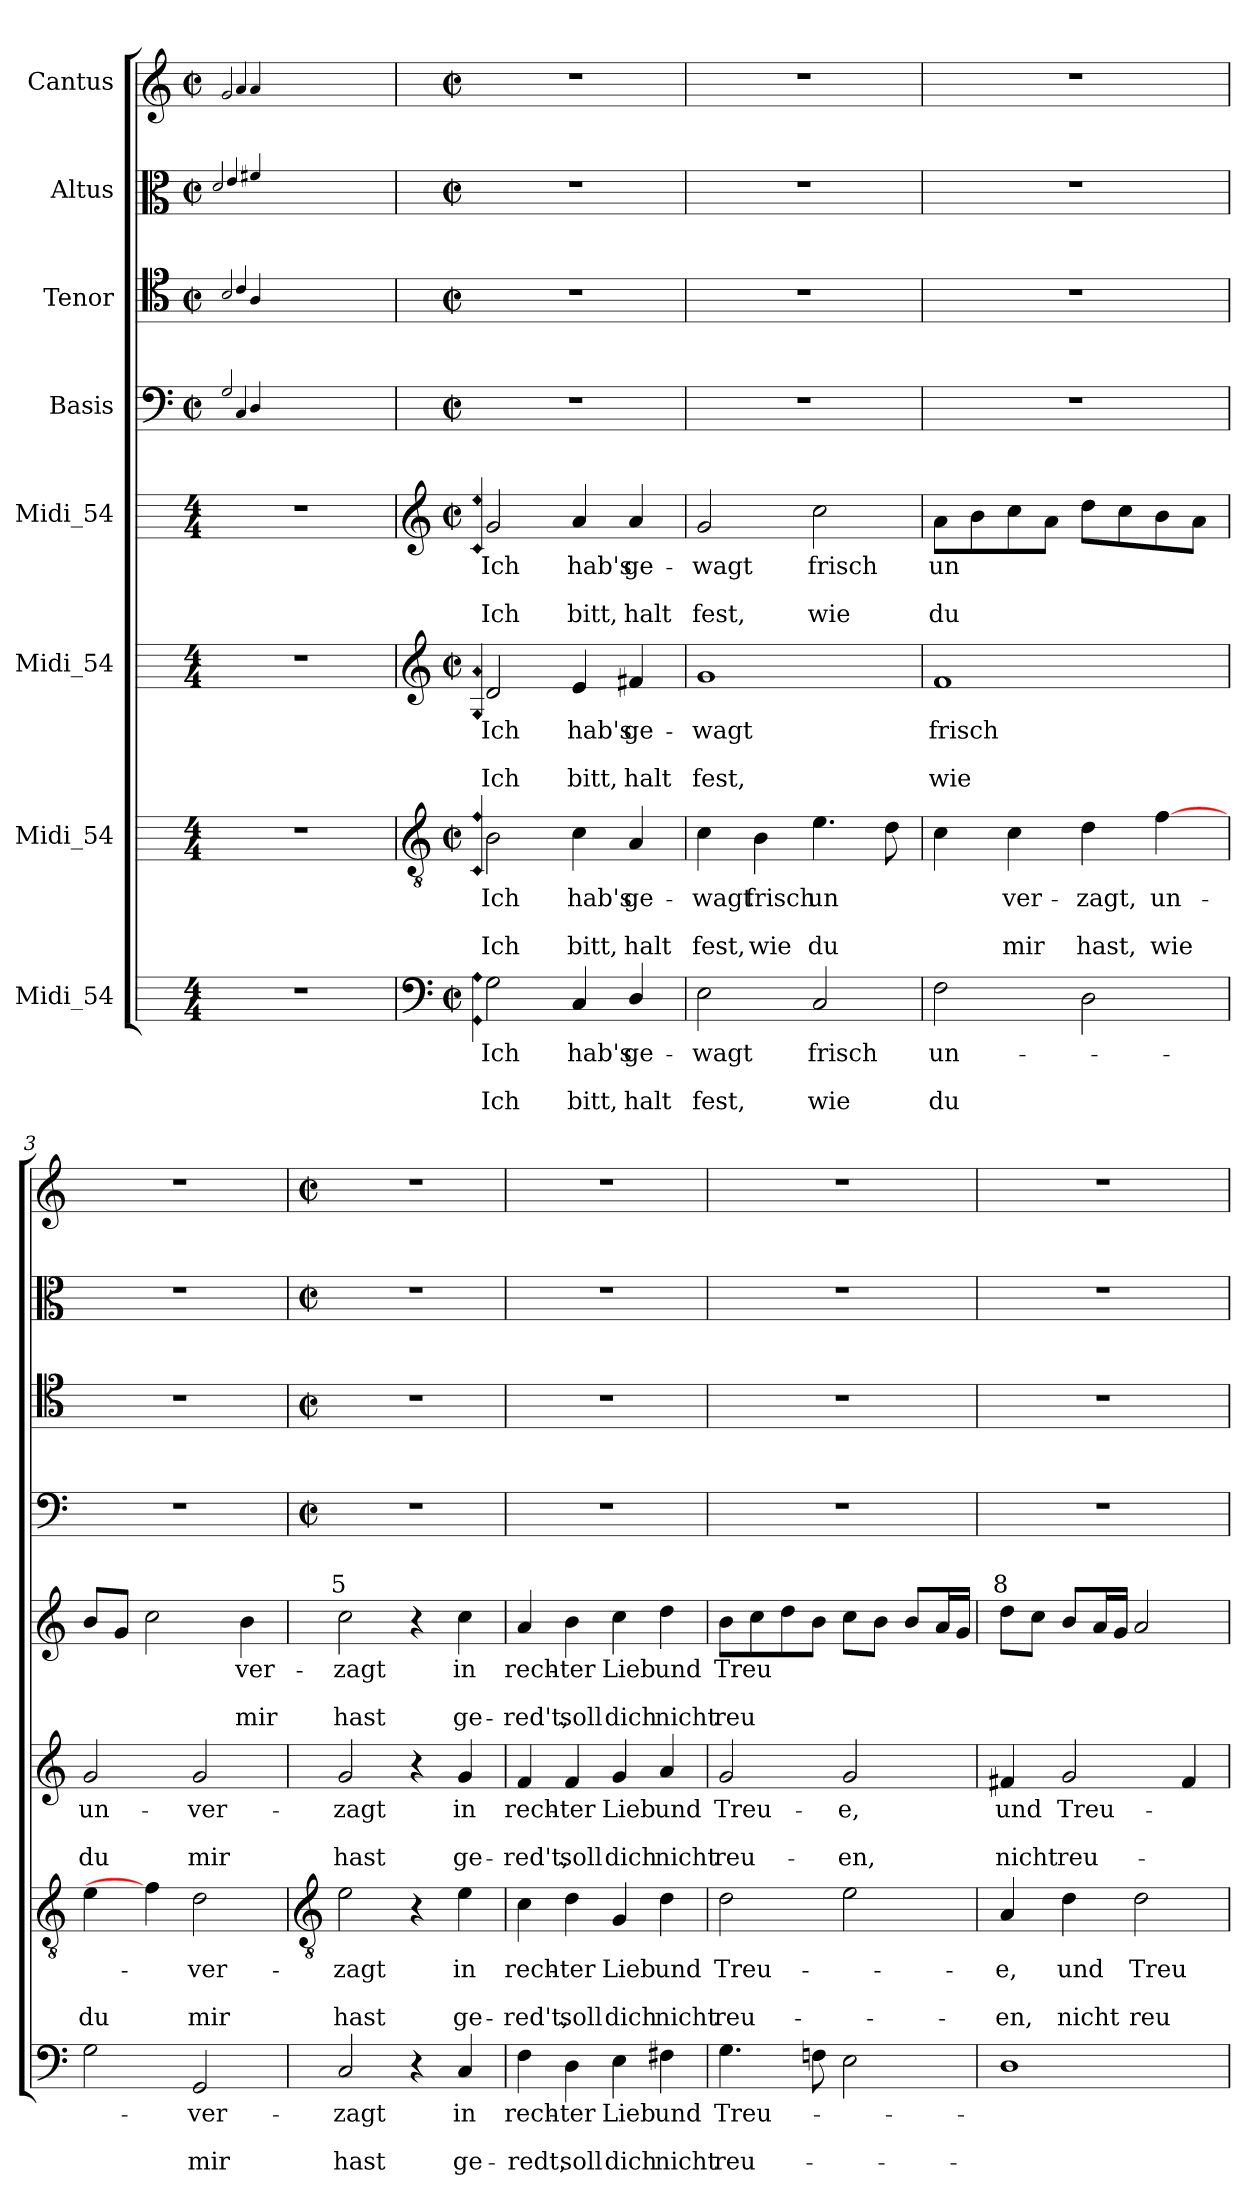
**kern	**text	**text	**text	**kern	**text	**text	**text	**kern	**text	**text	**text	**kern	**text	**text	**text	**kern	**kern	**kern	**kern
*part8	*part8	*part8	*part8	*part7	*part7	*part7	*part7	*part6	*part6	*part6	*part6	*part5	*part5	*part5	*part5	*part4	*part3	*part2	*part1
*staff8	*staff8	*staff8	*staff8	*staff7	*staff7	*staff7	*staff7	*staff6	*staff6	*staff6	*staff6	*staff5	*staff5	*staff5	*staff5	*staff4	*staff3	*staff2	*staff1
*I"Midi_54	*	*	*	*I"Midi_54	*	*	*	*I"Midi_54	*	*	*	*I"Midi_54	*	*	*	*I"Basis	*I"Tenor	*I"Altus	*I"Cantus
*	*	*	*	*	*	*	*	*	*	*	*	*	*	*	*	*clefF4	*clefC4	*clefC3	*clefG2
*	*	*	*	*	*	*	*	*	*	*	*	*	*	*	*	*k[]	*k[]	*k[]	*k[]
*	*	*	*	*	*	*	*	*	*	*	*	*	*	*	*	*C:	*C:	*C:	*C:
*M4/4	*	*	*	*M4/4	*	*	*	*M4/4	*	*	*	*M4/4	*	*	*	*M2/2	*M2/2	*M2/2	*M2/2
*	*	*	*	*	*	*	*	*	*	*	*	*	*	*	*	*met(c|)	*met(c|)	*met(c|)	*met(c|)
=	=	=	=	=	=	=	=	=	=	=	=	=	=	=	=	=	=	=	=
.	.	.	.	.	.	.	.	.	.	.	.	.	.	.	.	2qqG	2qqB	2qqd	2qqg/
.	.	.	.	.	.	.	.	.	.	.	.	.	.	.	.	4qqC	4qqc	4qqe	4qqa
.	.	.	.	.	.	.	.	.	.	.	.	.	.	.	.	4qqD/	4qqA/	4qqf#X	4qqa
1r	.	.	.	1r	.	.	.	1r	.	.	.	1r	.	.	.	1ryy	1ryy	1ryy	1ryy
!!LO:LB:g=z
=1	=1	=1	=1	=1	=1	=1	=1	=1	=1	=1	=1	=1	=1	=1	=1	=1	=1	=1	=1
*clefF4	*	*	*	*clefGv2	*	*	*	*clefG2	*	*	*	*clefG2	*	*	*	*	*	*	*
*k[]	*	*	*	*k[]	*	*	*	*k[]	*	*	*	*k[]	*	*	*	*	*	*	*
*C:	*	*	*	*C:	*	*	*	*C:	*	*	*	*C:	*	*	*	*	*	*	*
*M2/2	*	*	*	*M2/2	*	*	*	*M2/2	*	*	*	*M2/2	*	*	*	*M2/2	*M2/2	*M2/2	*M2/2
*met(c|)	*	*	*	*met(c|)	*	*	*	*met(c|)	*	*	*	*met(c|)	*	*	*	*met(c|)	*met(c|)	*met(c|)	*met(c|)
!	!	!	!	!	!	!	!	!	!	!	!	!LO:N:n=1:head=diamond	!	!	!	!	!	!	!
!	!	!	!	!	!	!	!	!LO:N:n=1:head=diamond	!	!	!	!LO:N:n=2:head=diamond	!	!	!	!	!	!	!
!	!	!	!	!LO:N:n=1:head=diamond	!	!	!	!LO:N:n=2:head=diamond	!	!	!	!	!	!	!	!	!	!	!
!LO:N:n=1:head=diamond	!	!	!	!LO:N:n=2:head=diamond	!	!	!	!	!	!	!	!	!	!	!	!	!	!	!
!LO:N:n=2:head=diamond	!	!	!	!	!	!	!	!	!	!	!	!	!	!	!	!	!	!	!
4qqGG 4qqA	.	.	.	4qqC 4qqf	.	.	.	4qqG 4qqa	.	.	.	4qqc 4qqee	.	.	.	.	.	.	.
!	!LO:LY:b	!	!LO:LY:b	!	!LO:LY:b	!	!LO:LY:b	!	!LO:LY:b	!	!LO:LY:b	!	!LO:LY:b	!	!LO:LY:b	!	!	!	!
2G	Ich	.	Ich	2B	Ich	.	Ich	2d	Ich	.	Ich	2g/	Ich	.	Ich	1r	1r	1r	1r
!	!LO:LY:b	!	!LO:LY:b	!	!LO:LY:b	!	!LO:LY:b	!	!LO:LY:b	!	!LO:LY:b	!	!LO:LY:b	!	!LO:LY:b	!	!	!	!
4C	hab's	.	bitt,	4c	hab's	.	bitt,	4e	hab's	.	bitt,	4a	hab's	.	bitt,	.	.	.	.
!	!LO:LY:b	!	!LO:LY:b	!	!LO:LY:b	!	!LO:LY:b	!	!LO:LY:b	!	!LO:LY:b	!	!LO:LY:b	!	!LO:LY:b	!	!	!	!
4D/	ge-	.	-halt	4A/	ge-	.	-halt	4f#X	ge-	.	-halt	4a	ge-	.	-halt	.	.	.	.
=2	=2	=2	=2	=2	=2	=2	=2	=2	=2	=2	=2	=2	=2	=2	=2	=2	=2	=2	=2
!	!LO:LY:b	!	!LO:LY:b	!	!LO:LY:b	!	!LO:LY:b	!	!LO:LY:b	!	!LO:LY:b	!	!LO:LY:b	!	!LO:LY:b	!	!	!	!
2E	wagt	.	fest,	4c	wagt	.	fest,	1g	wagt	.	fest,	2g	wagt	.	fest,	1r	1r	1r	1r
!	!	!	!	!	!LO:LY:b	!	!LO:LY:b	!	!	!	!	!	!	!	!	!	!	!	!
.	.	.	.	4B	frisch	.	wie	.	.	.	.	.	.	.	.	.	.	.	.
!	!LO:LY:b	!	!LO:LY:b	!	!LO:LY:b	!	!LO:LY:b	!	!	!	!	!	!LO:LY:b	!	!LO:LY:b	!	!	!	!
2C	frisch	.	wie	4.e	un-	.	-du	.	.	.	.	2cc	frisch	.	wie	.	.	.	.
.	.	.	.	8d	.	.	.	.	.	.	.	.	.	.	.	.	.	.	.
=3	=3	=3	=3	=3	=3	=3	=3	=3	=3	=3	=3	=3	=3	=3	=3	=3	=3	=3	=3
!	!LO:LY:b	!	!LO:LY:b	!	!LO:LY:b	!	!	!	!LO:LY:b	!	!LO:LY:b	!	!LO:LY:b	!	!LO:LY:b	!	!	!	!
2F	un-	.	-du	4c	-	.	.	1f	frisch	.	wie	8aL	un	.	du	1r	1r	1r	1r
.	.	.	.	.	.	.	.	.	.	.	.	8b	.	.	.	.	.	.	.
!	!	!	!	!	!LO:LY:b	!	!LO:LY:b	!	!	!	!	!	!	!	!	!	!	!	!
.	.	.	.	4c	ver-	.	-mir	.	.	.	.	8cc	.	.	.	.	.	.	.
.	.	.	.	.	.	.	.	.	.	.	.	8aJ	.	.	.	.	.	.	.
!	!	!	!	!	!LO:LY:b	!	!LO:LY:b	!	!	!	!	!	!	!	!	!	!	!	!
2D	.	.	.	4d	zagt,	.	hast,	.	.	.	.	8ddL	.	.	.	.	.	.	.
.	.	.	.	.	.	.	.	.	.	.	.	8cc	.	.	.	.	.	.	.
!	!	!	!	!	!LO:LY:b	!	!LO:LY:b	!	!	!	!	!	!	!	!	!	!	!	!
.	.	.	.	[4f	un-	.	-wie	.	.	.	.	8b	.	.	.	.	.	.	.
.	.	.	.	.	.	.	.	.	.	.	.	8aJ	.	.	.	.	.	.	.
=3	=3	=3	=3	=3	=3	=3	=3	=3	=3	=3	=3	=3	=3	=3	=3	=3	=3	=3	=3
!	!	!	!	!	!	!	!LO:LY:b	!	!LO:LY:b	!	!LO:LY:b	!	!	!	!	!	!	!	!
2G	.	.	.	4e	.	.	du	2g	un-	.	-du	8bL	.	.	.	1r	1r	1r	1r
.	.	.	.	.	.	.	.	.	.	.	.	8gJ	.	.	.	.	.	.	.
.	.	.	.	4f]	.	.	.	.	.	.	.	2cc	.	.	.	.	.	.	.
!	!LO:LY:b	!	!LO:LY:b	!	!LO:LY:b	!	!LO:LY:b	!	!LO:LY:b	!	!LO:LY:b	!	!	!	!	!	!	!	!
2GG	ver-	.	-mir	2d	ver-	.	-mir	2g	ver-	.	-mir	.	.	.	.	.	.	.	.
!	!	!	!	!	!	!	!	!	!	!	!	!	!LO:LY:b	!	!LO:LY:b	!	!	!	!
.	.	.	.	.	.	.	.	.	.	.	.	4b	ver-	.	-mir	.	.	.	.
!!LO:LB:g=z
=4	=4	=4	=4	=4	=4	=4	=4	=4	=4	=4	=4	=4	=4	=4	=4	=4	=4	=4	=4
*	*	*	*	*clefGv2	*	*	*	*	*	*	*	*	*	*	*	*	*	*	*
*	*	*	*	*	*	*	*	*	*	*	*	*	*	*	*	*M2/2	*M2/2	*M2/2	*M2/2
*	*	*	*	*	*	*	*	*	*	*	*	*	*	*	*	*met(c|)	*met(c|)	*met(c|)	*met(c|)
!	!	!	!	!	!	!	!	!	!	!	!	!LO:TX:a:cj:t=5	!	!	!	!	!	!	!
!	!LO:LY:b	!	!LO:LY:b	!	!LO:LY:b	!	!LO:LY:b	!	!LO:LY:b	!	!LO:LY:b	!	!LO:LY:b	!	!LO:LY:b	!	!	!	!
2C	zagt	.	hast	2e	zagt	.	hast	2g	zagt	.	hast	2cc	zagt	.	hast	1r	1r	1r	1r
4r	.	.	.	4r	.	.	.	4r	.	.	.	4r	.	.	.	.	.	.	.
!	!LO:LY:b	!	!LO:LY:b	!	!LO:LY:b	!	!LO:LY:b	!	!LO:LY:b	!	!LO:LY:b	!	!LO:LY:b	!	!LO:LY:b	!	!	!	!
4C	in	.	ge-	4e	in	.	ge-	4g	in	.	ge-	4cc	in	.	ge-	.	.	.	.
=5	=5	=5	=5	=5	=5	=5	=5	=5	=5	=5	=5	=5	=5	=5	=5	=5	=5	=5	=5
!	!LO:LY:b	!	!LO:LY:b	!	!LO:LY:b	!	!LO:LY:b	!	!LO:LY:b	!	!LO:LY:b	!	!LO:LY:b	!	!LO:LY:b	!	!	!	!
4F	-rech-	.	-redt,	4c	-rech-	.	-red't,	4f	-rech-	.	-red't,	4a	-rech-	.	-red't,	1r	1r	1r	1r
!	!LO:LY:b	!	!LO:LY:b	!	!LO:LY:b	!	!LO:LY:b	!	!LO:LY:b	!	!LO:LY:b	!	!LO:LY:b	!	!LO:LY:b	!	!	!	!
4D	ter	.	soll	4d	ter	.	soll	4f	ter	.	soll	4b	ter	.	soll	.	.	.	.
!	!LO:LY:b	!	!LO:LY:b	!	!LO:LY:b	!	!LO:LY:b	!	!LO:LY:b	!	!LO:LY:b	!	!LO:LY:b	!	!LO:LY:b	!	!	!	!
4E	Lieb	.	dich	4G	Lieb	.	dich	4g	Lieb	.	dich	4cc	Lieb	.	dich	.	.	.	.
!	!LO:LY:b	!	!LO:LY:b	!	!LO:LY:b	!	!LO:LY:b	!	!LO:LY:b	!	!LO:LY:b	!	!LO:LY:b	!	!LO:LY:b	!	!	!	!
4F#X	und	.	nicht	4d	und	.	nicht	4a	und	.	nicht	4dd	und	.	nicht	.	.	.	.
=6	=6	=6	=6	=6	=6	=6	=6	=6	=6	=6	=6	=6	=6	=6	=6	=6	=6	=6	=6
!	!LO:LY:b	!	!LO:LY:b	!	!LO:LY:b	!	!LO:LY:b	!	!LO:LY:b	!	!LO:LY:b	!	!LO:LY:b	!	!LO:LY:b	!	!	!	!
4.G	Treu-	.	-reu-	2d	Treu-	.	-reu-	2g	Treu-	.	-reu-	8bL	Treu	.	reu	1r	1r	1r	1r
.	.	.	.	.	.	.	.	.	.	.	.	8cc	.	.	.	.	.	.	.
.	.	.	.	.	.	.	.	.	.	.	.	8dd	.	.	.	.	.	.	.
8Fn	.	.	.	.	.	.	.	.	.	.	.	8bJ	.	.	.	.	.	.	.
!	!	!	!	!	!	!	!	!	!LO:LY:b	!	!LO:LY:b	!	!	!	!	!	!	!	!
2E	.	.	.	2e	.	.	.	2g	-e,	.	en,	8ccL	.	.	.	.	.	.	.
.	.	.	.	.	.	.	.	.	.	.	.	8bJ	.	.	.	.	.	.	.
.	.	.	.	.	.	.	.	.	.	.	.	8bL	.	.	.	.	.	.	.
.	.	.	.	.	.	.	.	.	.	.	.	16aL	.	.	.	.	.	.	.
.	.	.	.	.	.	.	.	.	.	.	.	16gJJ	.	.	.	.	.	.	.
=7	=7	=7	=7	=7	=7	=7	=7	=7	=7	=7	=7	=7	=7	=7	=7	=7	=7	=7	=7
!	!	!	!	!	!	!	!	!	!	!	!	!LO:TX:a:cj:t=8	!	!	!	!	!	!	!
!	!	!	!	!	!LO:LY:b	!	!LO:LY:b	!	!LO:LY:b	!	!LO:LY:b	!	!	!	!	!	!	!	!
1D	.	.	.	4A	-e,	.	en,	4f#X	und	.	nicht	8ddL	.	.	.	1r	1r	1r	1r
.	.	.	.	.	.	.	.	.	.	.	.	8ccJ	.	.	.	.	.	.	.
!	!	!	!	!	!LO:LY:b	!	!LO:LY:b	!	!LO:LY:b	!	!LO:LY:b	!	!	!	!	!	!	!	!
.	.	.	.	4d	und	.	nicht	2g	Treu-	.	-reu-	8bL	.	.	.	.	.	.	.
.	.	.	.	.	.	.	.	.	.	.	.	16aL	.	.	.	.	.	.	.
.	.	.	.	.	.	.	.	.	.	.	.	16gJJ	.	.	.	.	.	.	.
!	!	!	!	!	!LO:LY:b	!	!LO:LY:b	!	!	!	!	!	!	!	!	!	!	!	!
.	.	.	.	2d	Treu-	.	-reu-	.	.	.	.	2a	.	.	.	.	.	.	.
.	.	.	.	.	.	.	.	4f#	.	.	.	.	.	.	.	.	.	.	.
=	=	=	=	=	=	=	=	=	=	=	=	=	=	=	=	=	=	=	=
*-	*-	*-	*-	*-	*-	*-	*-	*-	*-	*-	*-	*-	*-	*-	*-	*-	*-	*-	*-
